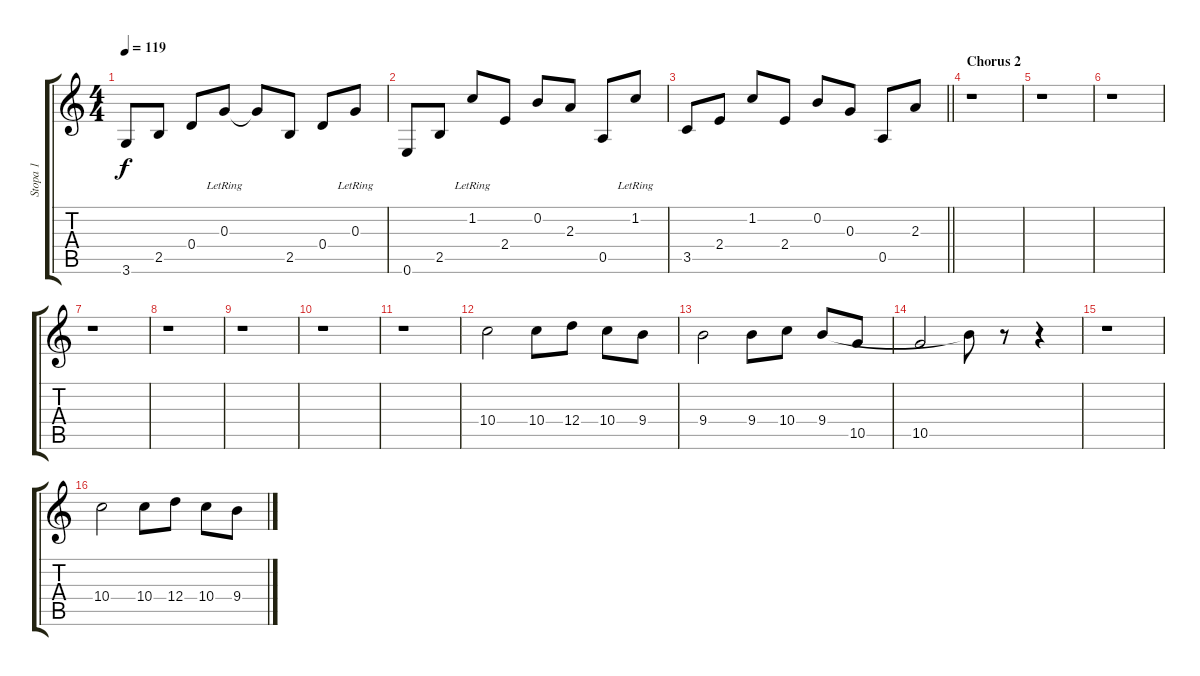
\track ("Stopa 1" "Stopa 1") {instrument acousticguitarsteel}
\staff {score tabs}
\tuning (E4 B3 G3 D3 A2 E2) {hide}
\ts (4 4)
\tempo 119
\clef g2
\ks c
3.6.8{dy f} 2.5.8 0.4.8 0.3{lr}.8 0.3{t}.8 2.5.8 0.4.8 0.3{lr}.8 |
0.6.8 2.5.8 1.2{lr}.8 2.4.8 0.2.8 2.3.8 0.5.8 1.2{lr}.8 |
\barLineRight lightlight
3.5.8 2.4.8 1.2.8 2.4.8 0.2.8 0.3.8 0.5.8 2.3.8 |
\section ("" "Chorus 2")
r.1 |
r.1 |
r.1 |
r.1 |
r.1 |
r.1 |
r.1 |
r.1 |
10.4.2{volume 14 instrument distortionguitar} 10.4.8 12.4.8 10.4.8 9.4.8 |
9.4.2 9.4.8 10.4.8 9.4.8 10.5.8 |
10.5.2 9.4{t}.8 r.8 r.4 |
r.1 |
10.4.2{volume 14 instrument distortionguitar} 10.4.8 12.4.8 10.4.8 9.4.8
